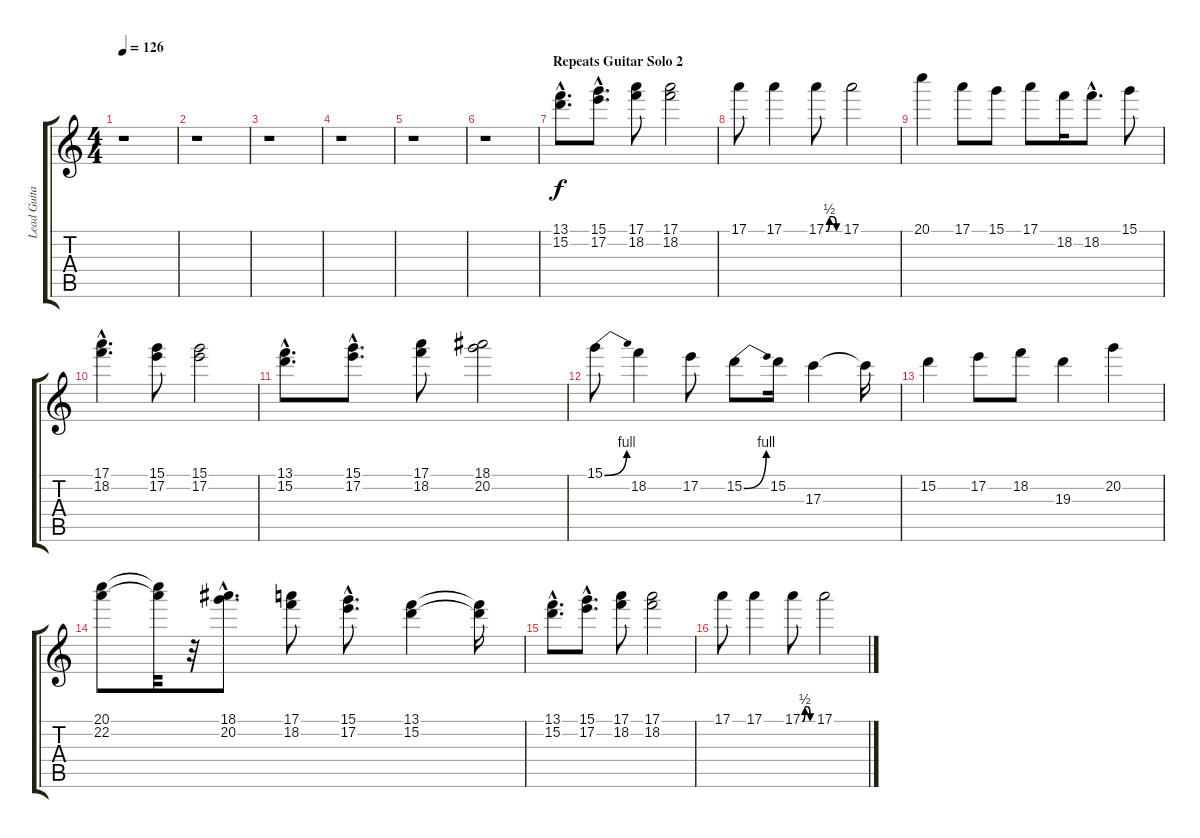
\track ("Lead Guitar 1" "Lead Guita") {instrument distortionguitar}
\staff {score tabs}
\tuning (E4 B3 G3 D3 A2 E2) {hide}
\ts (4 4)
\tempo 126
\clef g2
\ks c
r.1{dy f} |
r.1 |
r.1 |
r.1 |
r.1 |
r.1 |
\section ("" "Repeats Guitar Solo 2")
(13.1{hac} 15.2{hac}).8{d} (15.1{hac} 17.2{hac}).8{d} (17.1 18.2).8 (17.1 18.2).2 |
17.1.8 17.1.4 17.1{be (custom 0 0 15 2 30 2 45 0 60 0)}.8 17.1.2 |
20.1.4 17.1.8 15.1.8 17.1.8 18.2.16 18.2{hac}.8{d} 15.1.8 |
(17.1{hac} 18.2{hac}).4{d} (15.1 17.2).8 (15.1 17.2).2 |
(13.1{hac} 15.2{hac}).8{d} (15.1{hac} 17.2{hac}).8{d} (17.1 18.2).8 (18.1 20.2).2 |
15.1{be (bend 0 0 60 4)}.8 18.2.4 17.2.8 15.2{be (bend 0 0 60 4)}.8 15.2.16 17.3.4 17.3{t}.16 |
15.2.4 17.2.8 18.2.8 19.3.4 20.2.4 |
(20.1 22.2).8 (20.1{t} 22.2{t}).32 r.32 (18.1{hac} 20.2{hac}).8{d} (17.1 18.2).8 (15.1{hac} 17.2{hac}).8{d} (13.1 15.2).4 (13.1{t} 15.2{t}).16 |
(13.1{hac} 15.2{hac}).8{d} (15.1{hac} 17.2{hac}).8{d} (17.1 18.2).8 (17.1 18.2).2 |
17.1.8 17.1.4 17.1{be (custom 0 0 15 2 30 2 45 0 60 0)}.8 17.1.2
